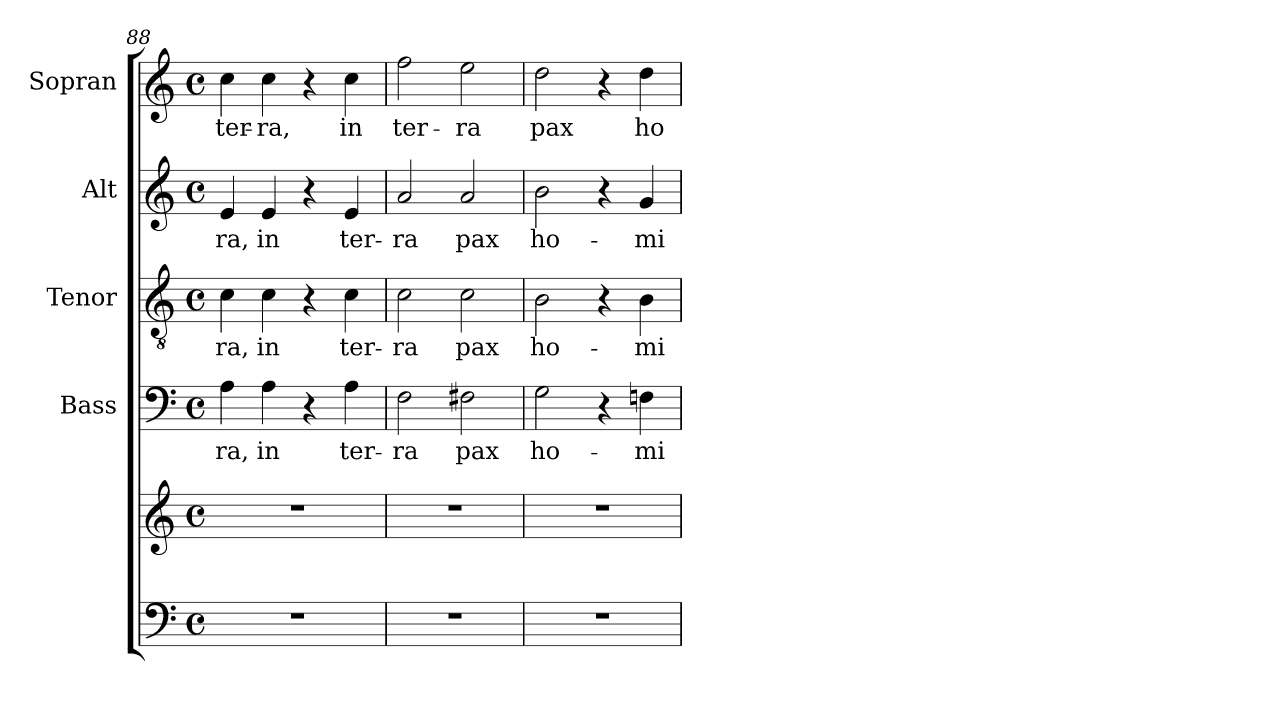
**kern	**kern	**kern	**text	**kern	**text	**kern	**text	**kern	**text
*part5	*part5	*part4	*part4	*part3	*part3	*part2	*part2	*part1	*part1
*staff6	*staff5	*staff4	*staff4	*staff3	*staff3	*staff2	*staff2	*staff1	*staff1
*	*	*I"Bass	*	*I"Tenor	*	*I"Alt	*	*I"Sopran	*
*	*	*I'B.	*	*I'T.	*	*I'A.	*	*I'S.	*
!!LO:LB:g=z
*clefF4	*clefG2	*clefF4	*	*clefGv2	*	*clefG2	*	*clefG2	*
*k[]	*k[]	*k[]	*	*k[]	*	*k[]	*	*k[]	*
*C:	*C:	*C:	*	*C:	*	*C:	*	*C:	*
*M4/4	*M4/4	*M4/4	*	*M4/4	*	*M4/4	*	*M4/4	*
*met(c)	*met(c)	*met(c)	*	*met(c)	*	*met(c)	*	*met(c)	*
=88	=88	=88	=88	=88	=88	=88	=88	=88	=88
!	!	!	!LO:LY:b	!	!LO:LY:b	!	!LO:LY:b	!	!LO:LY:b
1r	1r	4A\	-ra,	4c\	-ra,	4e/	-ra,	4cc\	ter-
!	!	!	!LO:LY:b	!	!LO:LY:b	!	!LO:LY:b	!	!LO:LY:b
.	.	4A\	in	4c\	in	4e/	in	4cc\	-ra,
.	.	4r	.	4r	.	4r	.	4r	.
!	!	!	!LO:LY:b	!	!LO:LY:b	!	!LO:LY:b	!	!LO:LY:b
.	.	4A\	ter-	4c\	ter-	4e/	ter-	4cc\	in
=89	=89	=89	=89	=89	=89	=89	=89	=89	=89
!	!	!	!LO:LY:b	!	!LO:LY:b	!	!LO:LY:b	!	!LO:LY:b
1r	1r	2F\	-ra	2c\	-ra	2a/	-ra	2ff\	ter-
!	!	!	!LO:LY:b	!	!LO:LY:b	!	!LO:LY:b	!	!LO:LY:b
.	.	2F#X\	pax	2c\	pax	2a/	pax	2ee\	-ra
=90	=90	=90	=90	=90	=90	=90	=90	=90	=90
!	!	!	!LO:LY:b	!	!LO:LY:b	!	!LO:LY:b	!	!LO:LY:b
1r	1r	2G\	ho-	2B\	ho-	2b\	ho-	2dd\	pax
.	.	4r	.	4r	.	4r	.	4r	.
!	!	!	!LO:LY:b	!	!LO:LY:b	!	!LO:LY:b	!	!LO:LY:b
.	.	4Fn\	-mi-	4B\	-mi-	4g/	-mi-	4dd\	ho-
=	=	=	=	=	=	=	=	=	=
*-	*-	*-	*-	*-	*-	*-	*-	*-	*-
